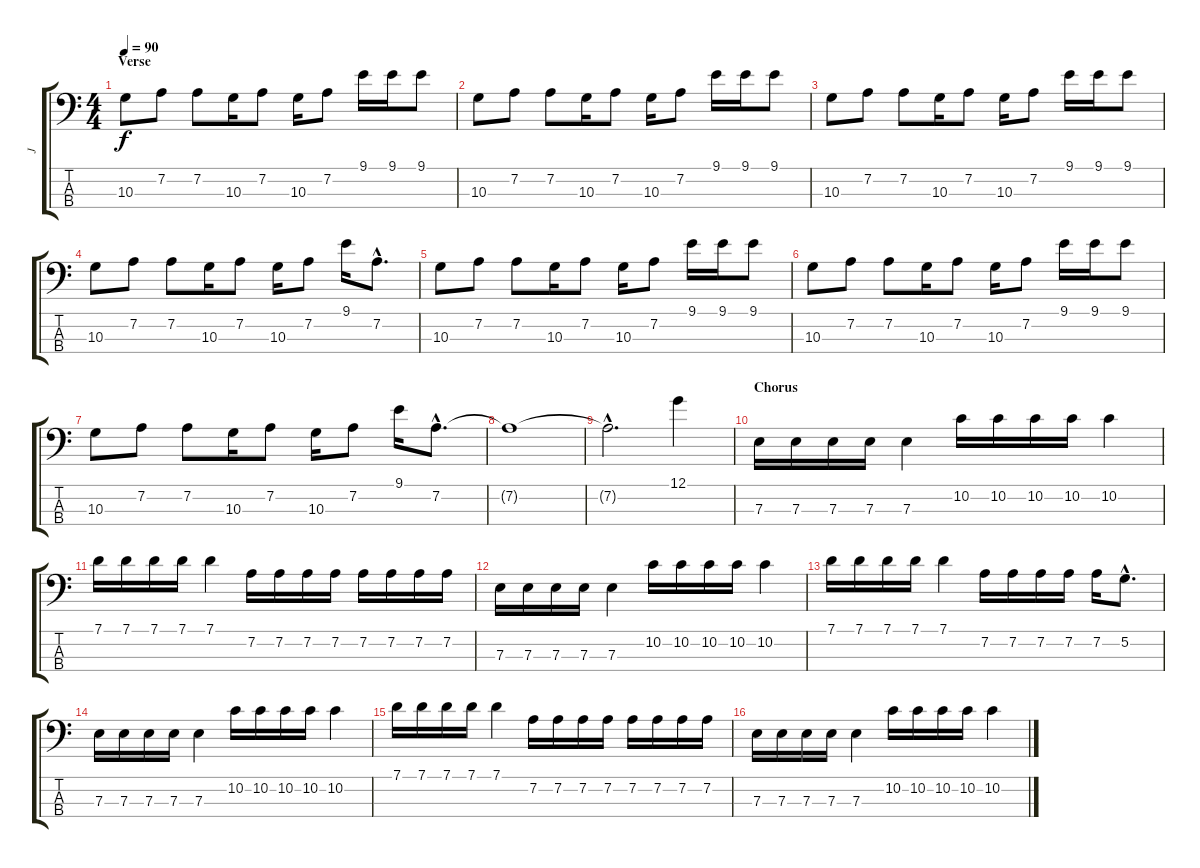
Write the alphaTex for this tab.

\track ("J" "J") {instrument electricbasspick}
\staff {score tabs}
\tuning (G2 D2 A1 E1) {hide}
\ts (4 4)
\section ("" "Verse")
\tempo 90
\clef f4
\ks c
10.3.8{dy f} 7.2.8 7.2.8 10.3.16 7.2.8 10.3.16 7.2.8 9.1.16 9.1.16 9.1.8 |
10.3.8 7.2.8 7.2.8 10.3.16 7.2.8 10.3.16 7.2.8 9.1.16 9.1.16 9.1.8 |
10.3.8 7.2.8 7.2.8 10.3.16 7.2.8 10.3.16 7.2.8 9.1.16 9.1.16 9.1.8 |
10.3.8 7.2.8 7.2.8 10.3.16 7.2.8 10.3.16 7.2.8 9.1.16 7.2{hac}.8{d} |
10.3.8 7.2.8 7.2.8 10.3.16 7.2.8 10.3.16 7.2.8 9.1.16 9.1.16 9.1.8 |
10.3.8 7.2.8 7.2.8 10.3.16 7.2.8 10.3.16 7.2.8 9.1.16 9.1.16 9.1.8 |
10.3.8 7.2.8 7.2.8 10.3.16 7.2.8 10.3.16 7.2.8 9.1.16 7.2{hac}.8{d} |
7.2{t}.1 |
7.2{hac t}.2{d} 12.1.4 |
\section ("" "Chorus")
7.3.16 7.3.16 7.3.16 7.3.16 7.3.4 10.2.16 10.2.16 10.2.16 10.2.16 10.2.4 |
7.1.16 7.1.16 7.1.16 7.1.16 7.1.4 7.2.16 7.2.16 7.2.16 7.2.16 7.2.16 7.2.16 7.2.16 7.2.16 |
7.3.16 7.3.16 7.3.16 7.3.16 7.3.4 10.2.16 10.2.16 10.2.16 10.2.16 10.2.4 |
7.1.16 7.1.16 7.1.16 7.1.16 7.1.4 7.2.16 7.2.16 7.2.16 7.2.16 7.2.16 5.2{hac}.8{d} |
7.3.16 7.3.16 7.3.16 7.3.16 7.3.4 10.2.16 10.2.16 10.2.16 10.2.16 10.2.4 |
7.1.16 7.1.16 7.1.16 7.1.16 7.1.4 7.2.16 7.2.16 7.2.16 7.2.16 7.2.16 7.2.16 7.2.16 7.2.16 |
7.3.16 7.3.16 7.3.16 7.3.16 7.3.4 10.2.16 10.2.16 10.2.16 10.2.16 10.2.4
